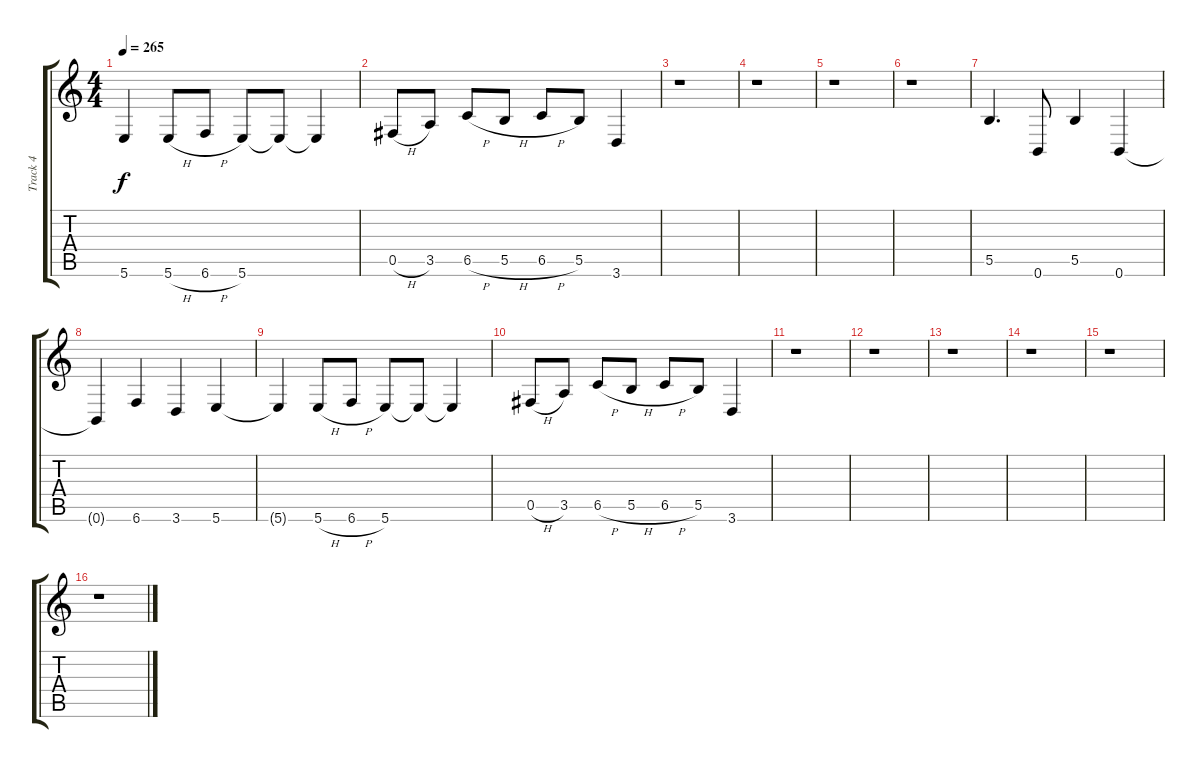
\track ("Track 4" "Track 4") {instrument distortionguitar}
\staff {score tabs}
\tuning (Db4 Ab3 E3 B2 Gb2 B1) {hide}
\ts (4 4)
\tempo 265
\clef g2
\ks c
5.6{t}.4{dy f} 5.6{h}.8 6.6{h}.8 5.6.8 5.6{t}.8 5.6{t}.4 |
0.5{h}.8 3.5.8 6.5{h}.8 5.5{h}.8 6.5{h}.8 5.5.8 3.6.4 |
r.1 |
r.1 |
r.1 |
r.1 |
5.5.4{d} 0.6.8 5.5.4 0.6.4 |
0.6{t}.4 6.6.4 3.6.4 5.6.4 |
5.6{t}.4 5.6{h}.8 6.6{h}.8 5.6.8 5.6{t}.8 5.6{t}.4 |
0.5{h}.8 3.5.8 6.5{h}.8 5.5{h}.8 6.5{h}.8 5.5.8 3.6.4 |
r.1 |
r.1 |
r.1 |
r.1 |
r.1 |
r.1
